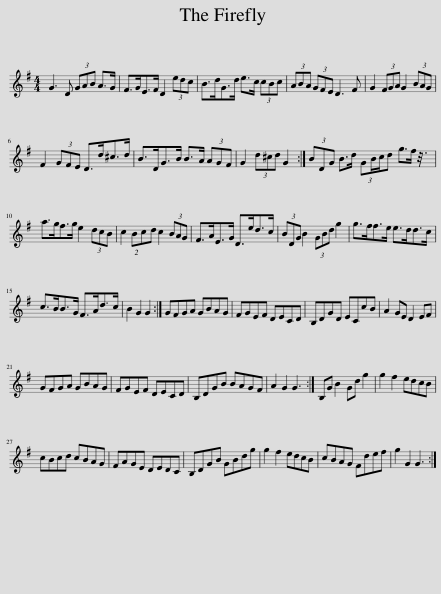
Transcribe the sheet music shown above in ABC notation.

X:1
L:1/8
M:4/4
I:linebreak $
K:G
V:1 treble
V:1
 G3 D (3GAB A>G | F>GE>F D2 (3edc | B>dG>d e>c (3cBc | (3ABA (3GFE D3 F | G2 (3FGA G2 (3BAG |$ %5
 F2 (3GFE D>d^c>d | B>DG>B B>A (3AGF | G2 (3d^cd G2 :| (3BDG B>d (3GB/c/d g>f x/24 |$ a>gf>g e2 (3dcB | %10
 c2 (2:3:2Bcd c2 (3BAG | F>AE>G D>ed>c | (3BDG B2 (3GBd g2 | g>ff>e e>dd>c |$ c>BB>G F>Ad>c | %15
 B2 G2 G2 :| GFGA GBAG | FGEF DECD | B,DGD ECcB | A2 GE D2 EF |$ %20
 GFGA GBAG | FGEF DECD | B,DGB BAGF | A2 G2 G3 :| B,G B2 Gd g2 | %25
 g2 f2 edcB |$ cBcd cBAG | FAGE DEDC | B,DGB GBdg | g2 f2 edcB | %30
 cBAG Fdef | g2 G2 G3 :| %32
